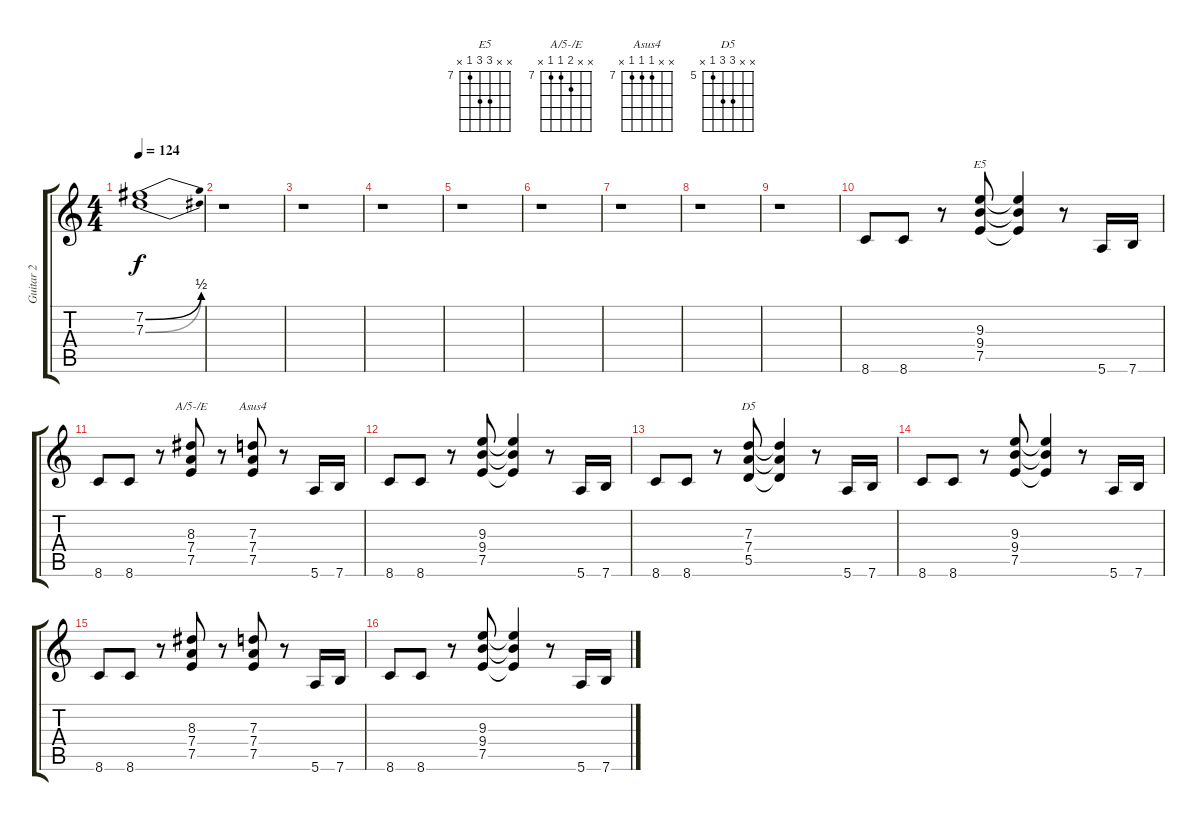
\track ("Guitar 2" "Guitar 2") {instrument distortionguitar}
\staff {score tabs}
\tuning (E4 B3 G3 D3 A2 E2) {hide}
\chord ("E5" x x 9 9 7 x) {firstfret 7}
\chord ("A/5-/E" x x 8 7 7 x) {firstfret 7}
\chord ("Asus4" x x 7 7 7 x) {firstfret 7}
\chord ("D5" x x 7 7 5 x) {firstfret 5}
\ts (4 4)
\tempo 124
\clef g2
\ks c
(7.2{be (bend 0 0 60 2)} 7.3{be (bend 0 0 60 2)}).1{dy f} |
r.1 |
r.1 |
r.1 |
r.1 |
r.1 |
r.1 |
r.1 |
r.1 |
8.6.8 8.6.8 r.8 (9.3 9.4 7.5).8{ch "E5"} (9.3{t} 9.4{t} 7.5{t}).4 r.8 5.6.16 7.6.16 |
8.6.8 8.6.8 r.8 (8.3 7.4 7.5).8{ch "A/5-/E"} r.8 (7.3 7.4 7.5).8{ch "Asus4"} r.8 5.6.16 7.6.16 |
8.6.8 8.6.8 r.8 (9.3 9.4 7.5).8 (9.3{t} 9.4{t} 7.5{t}).4 r.8 5.6.16 7.6.16 |
8.6.8 8.6.8 r.8 (7.3 7.4 5.5).8{ch "D5"} (7.3{t} 7.4{t} 5.5{t}).4 r.8 5.6.16 7.6.16 |
8.6.8 8.6.8 r.8 (9.3 9.4 7.5).8 (9.3{t} 9.4{t} 7.5{t}).4 r.8 5.6.16 7.6.16 |
8.6.8 8.6.8 r.8 (8.3 7.4 7.5).8 r.8 (7.3 7.4 7.5).8 r.8 5.6.16 7.6.16 |
8.6.8 8.6.8 r.8 (9.3 9.4 7.5).8 (9.3{t} 9.4{t} 7.5{t}).4 r.8 5.6.16 7.6.16
